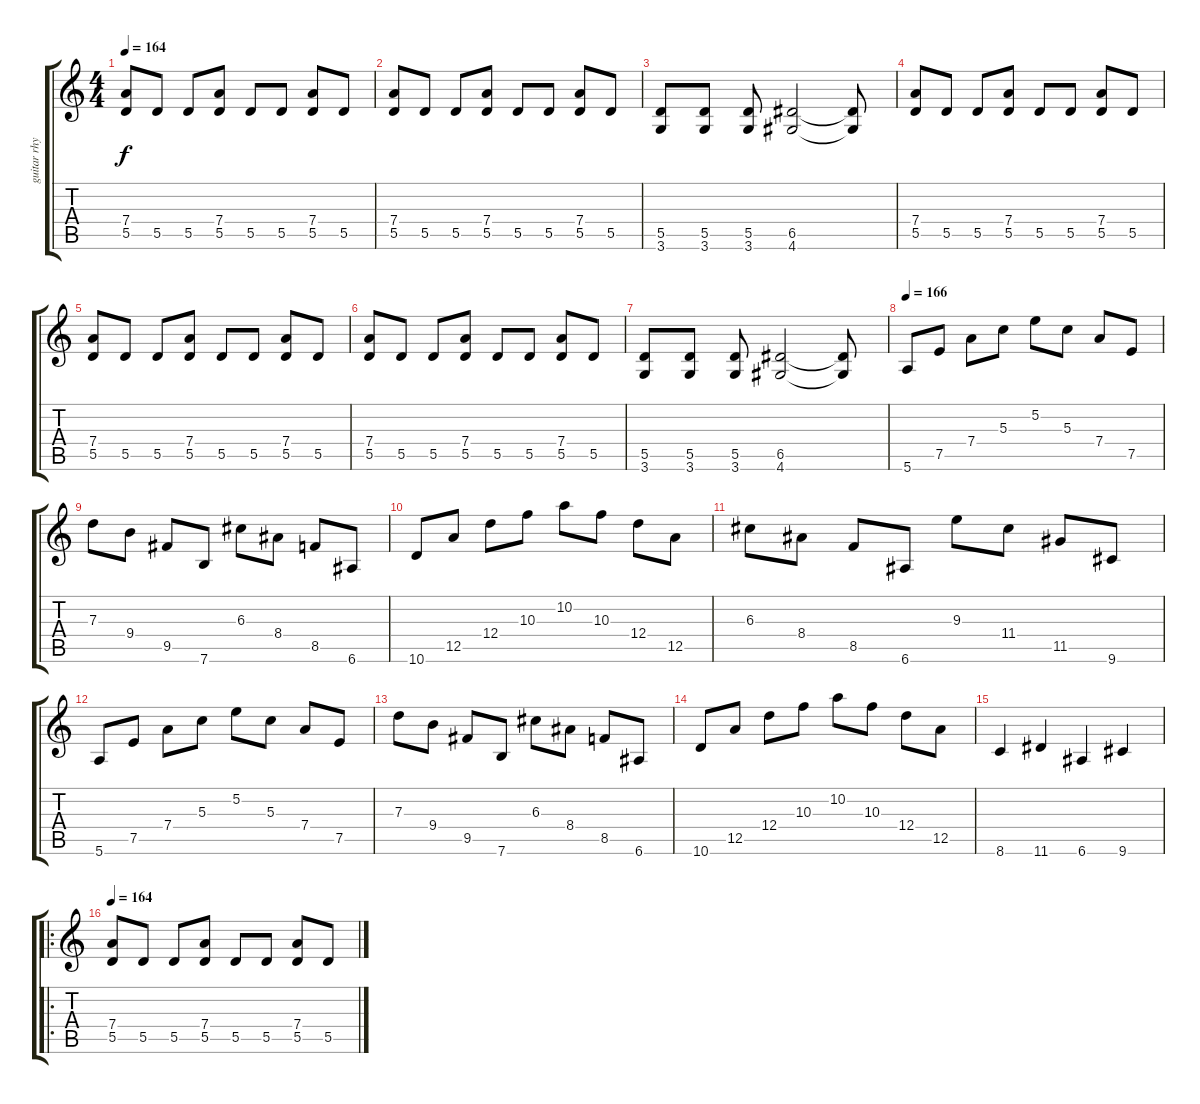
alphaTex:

\track ("guitar rhythm " "guitar rhy") {instrument distortionguitar}
\staff {score tabs}
\tuning (E4 B3 G3 D3 A2 E2) {hide}
\ts (4 4)
\tempo 164
\clef g2
\ks c
(7.4 5.5).8{dy f} 5.5.8 5.5.8 (7.4 5.5).8 5.5.8 5.5.8 (7.4 5.5).8 5.5.8 |
(7.4 5.5).8 5.5.8 5.5.8 (7.4 5.5).8 5.5.8 5.5.8 (7.4 5.5).8 5.5.8 |
(5.5 3.6).8 (5.5 3.6).8 (5.5 3.6).8 (6.5 4.6).2 (6.5{t} 4.6{t}).8 |
(7.4 5.5).8 5.5.8 5.5.8 (7.4 5.5).8 5.5.8 5.5.8 (7.4 5.5).8 5.5.8 |
(7.4 5.5).8 5.5.8 5.5.8 (7.4 5.5).8 5.5.8 5.5.8 (7.4 5.5).8 5.5.8 |
(7.4 5.5).8 5.5.8 5.5.8 (7.4 5.5).8 5.5.8 5.5.8 (7.4 5.5).8 5.5.8 |
(5.5 3.6).8 (5.5 3.6).8 (5.5 3.6).8 (6.5 4.6).2 (6.5{t} 4.6{t}).8 |
\tempo 166
5.6.8{volume 13} 7.5.8 7.4.8 5.3.8 5.2.8 5.3.8 7.4.8 7.5.8 |
7.3.8 9.4.8 9.5.8 7.6.8 6.3.8 8.4.8 8.5.8 6.6.8 |
10.6.8 12.5.8 12.4.8 10.3.8 10.2.8 10.3.8 12.4.8 12.5.8 |
6.3.8 8.4.8 8.5.8 6.6.8 9.3.8 11.4.8 11.5.8 9.6.8 |
5.6.8{volume 14} 7.5.8 7.4.8 5.3.8 5.2.8 5.3.8 7.4.8 7.5.8 |
7.3.8 9.4.8 9.5.8 7.6.8 6.3.8 8.4.8 8.5.8 6.6.8 |
10.6.8 12.5.8 12.4.8 10.3.8 10.2.8 10.3.8 12.4.8 12.5.8 |
8.6.4 11.6.4 6.6.4 9.6.4 |
\ro
\tempo 164
(7.4 5.5).8 5.5.8 5.5.8 (7.4 5.5).8 5.5.8 5.5.8 (7.4 5.5).8 5.5.8
